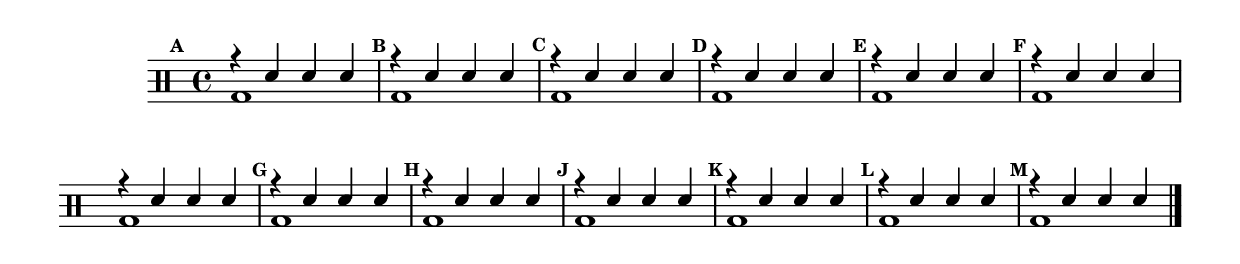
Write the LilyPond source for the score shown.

%-*- coding: utf-8 -*-

\version "2.14.2"

%\header {title = "aquecendo e divertindo-se com 6 notas"}

\drums {

\override Staff.TimeSignature #'style = #'()
\time 4/4 

\override Score.BarNumber #'transparent = ##t
%\override Score.RehearsalMark #'font-family = #'
\override Score.RehearsalMark #'font-size = #-2
\set Score.markFormatter = #format-mark-numbers



\context DrumVoice = "1" { }
\context DrumVoice = "2" { }

<<
{

\mark \default

r4 sn sn sn 

\mark \default

r4 sn sn sn 

\mark \default

r4 sn sn sn 

\mark \default

r4 sn sn sn 

\mark \default

r4 sn sn sn 

\mark \default

r4 sn sn sn 

r4 sn sn sn 

\mark \default

r4 sn sn sn 

\mark \default

r4 sn sn sn 

\mark \default

r4 sn sn sn 

\mark \default

r4 sn sn sn 

\mark \default

r4 sn sn sn 

\mark \default

r4 sn sn sn 

\bar "|."

  
}
\\{

bd1 bd1 bd1 bd1 bd1 bd1

bd1 

bd1 bd1 bd bd bd bd

}
>>


}


